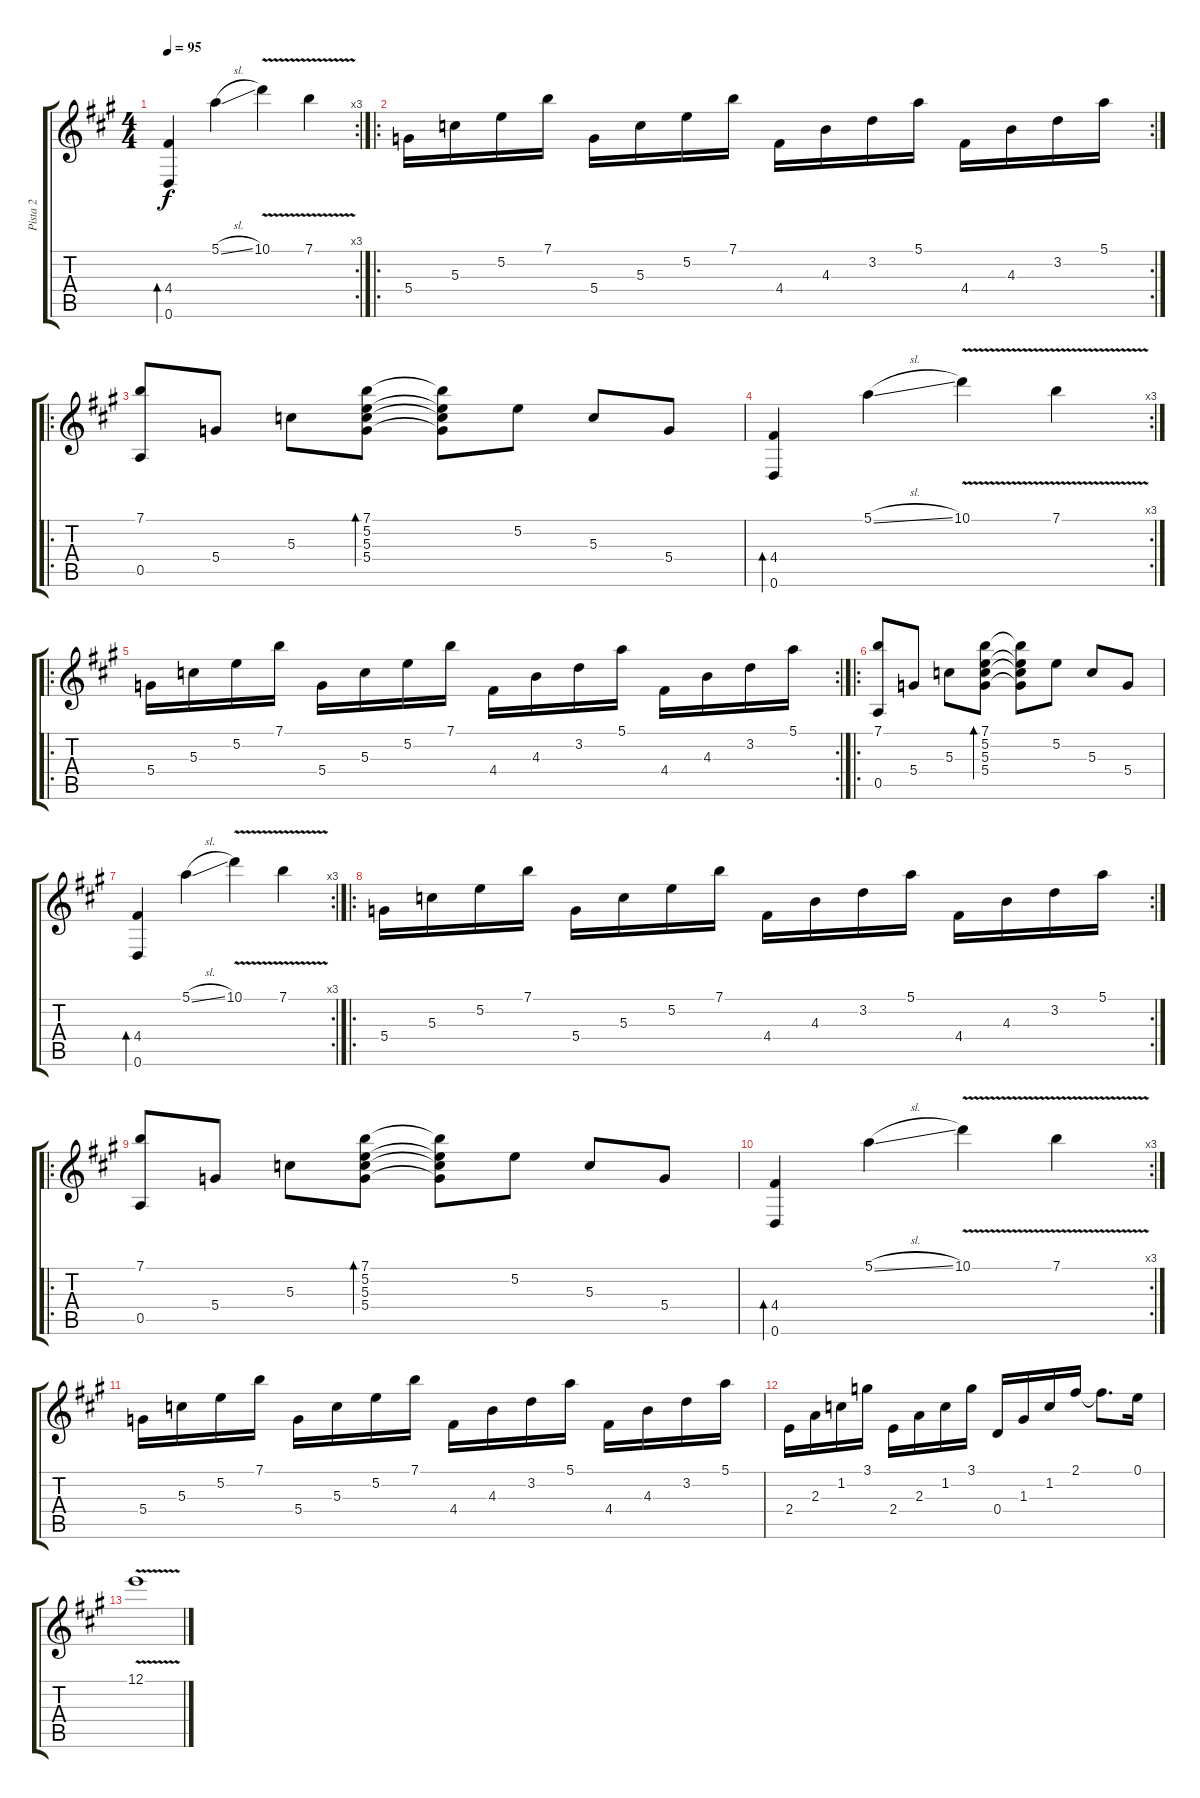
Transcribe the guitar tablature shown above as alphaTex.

\track ("Pista 2" "Pista 2") {instrument acousticguitarsteel}
\staff {score tabs}
\tuning (E4 B3 G3 D3 A2 D2) {hide}
\rc 3
\ts (4 4)
\tempo 95
\clef g2
\ks a
(4.4 0.6).4{bd 480 dy f} 5.1{sl}.4 10.1{v}.4 7.1{v}.4 |
\ro
\rc 2
5.4.16 5.3.16 5.2.16 7.1.16 5.4.16 5.3.16 5.2.16 7.1.16 4.4.16 4.3.16 3.2.16 5.1.16 4.4.16 4.3.16 3.2.16 5.1.16 |
\ro
(7.1 0.5).8 5.4.8 5.3.8 (7.1 5.2 5.3 5.4).8{bd 480} (7.1{t} 5.2{t} 5.3{t} 5.4{t}).8 5.2.8 5.3.8 5.4.8 |
\rc 3
(4.4 0.6).4{bd 480} 5.1{sl}.4 10.1{v}.4 7.1{v}.4 |
\ro
\rc 2
5.4.16 5.3.16 5.2.16 7.1.16 5.4.16 5.3.16 5.2.16 7.1.16 4.4.16 4.3.16 3.2.16 5.1.16 4.4.16 4.3.16 3.2.16 5.1.16 |
\ro
(7.1 0.5).8 5.4.8 5.3.8 (7.1 5.2 5.3 5.4).8{bd 480} (7.1{t} 5.2{t} 5.3{t} 5.4{t}).8 5.2.8 5.3.8 5.4.8 |
\rc 3
(4.4 0.6).4{bd 480} 5.1{sl}.4 10.1{v}.4 7.1{v}.4 |
\ro
\rc 2
5.4.16 5.3.16 5.2.16 7.1.16 5.4.16 5.3.16 5.2.16 7.1.16 4.4.16 4.3.16 3.2.16 5.1.16 4.4.16 4.3.16 3.2.16 5.1.16 |
\ro
(7.1 0.5).8 5.4.8 5.3.8 (7.1 5.2 5.3 5.4).8{bd 480} (7.1{t} 5.2{t} 5.3{t} 5.4{t}).8 5.2.8 5.3.8 5.4.8 |
\rc 3
(4.4 0.6).4{bd 480} 5.1{sl}.4 10.1{v}.4 7.1{v}.4 |
5.4.16 5.3.16 5.2.16 7.1.16 5.4.16 5.3.16 5.2.16 7.1.16 4.4.16 4.3.16 3.2.16 5.1.16 4.4.16 4.3.16 3.2.16 5.1.16 |
2.4.16 2.3.16 1.2.16 3.1.16 2.4.16 2.3.16 1.2.16 3.1.16 0.4.16 1.3.16 1.2.16 2.1.16 2.1{t}.8{d} 0.1.16 |
12.1{v}.1
